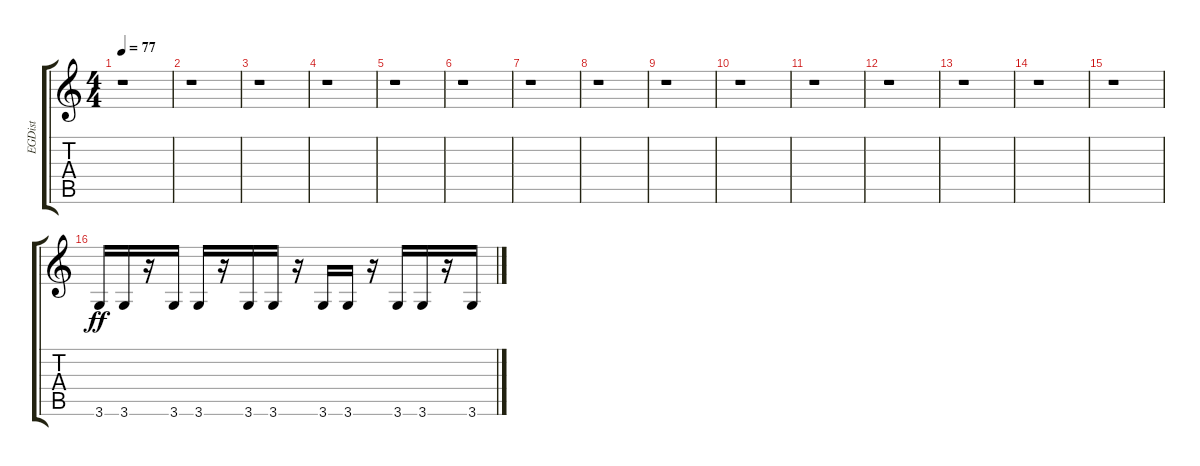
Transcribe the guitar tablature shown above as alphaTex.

\track ("EGDist" "EGDist") {instrument distortionguitar}
\staff {score tabs}
\tuning (E4 B3 G3 D3 A2 E2) {hide}
\ts (4 4)
\tempo 77
\clef g2
\ks c
r.1{dy ff} |
r.1 |
r.1 |
r.1 |
r.1 |
r.1 |
r.1 |
r.1 |
r.1 |
r.1 |
r.1 |
r.1 |
r.1 |
r.1 |
r.1 |
3.6.16{volume 14} 3.6.16 r.16 3.6.16 3.6.16 r.16 3.6.16 3.6.16 r.16 3.6.16 3.6.16 r.16 3.6.16 3.6.16 r.16 3.6.16
